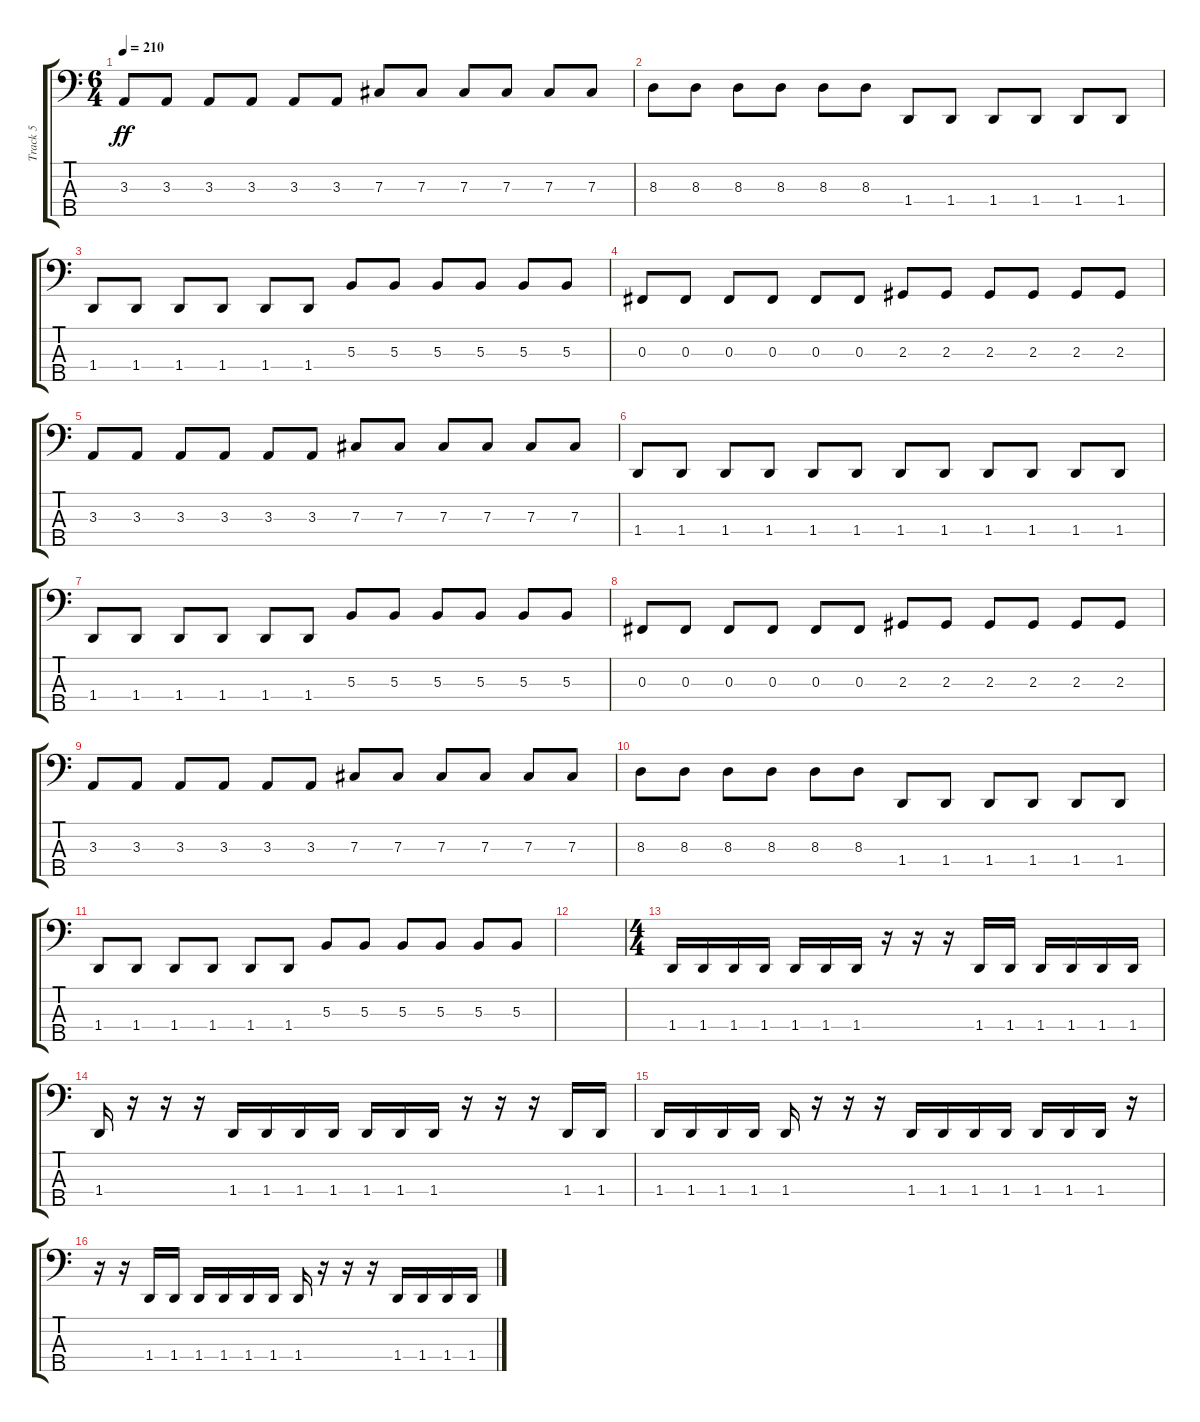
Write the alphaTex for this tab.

\track ("Track 5" "Track 5") {instrument electricbassfinger}
\staff {score tabs}
\tuning (E2 B1 Gb1 Db1 Gb0) {hide}
\ts (6 4)
\tempo 210
\clef f4
\ks c
3.3.8{dy ff} 3.3.8 3.3.8 3.3.8 3.3.8 3.3.8 7.3.8 7.3.8 7.3.8 7.3.8 7.3.8 7.3.8 |
8.3.8 8.3.8 8.3.8 8.3.8 8.3.8 8.3.8 1.4.8 1.4.8 1.4.8 1.4.8 1.4.8 1.4.8 |
1.4.8 1.4.8 1.4.8 1.4.8 1.4.8 1.4.8 5.3.8 5.3.8 5.3.8 5.3.8 5.3.8 5.3.8 |
0.3.8 0.3.8 0.3.8 0.3.8 0.3.8 0.3.8 2.3.8 2.3.8 2.3.8 2.3.8 2.3.8 2.3.8 |
3.3.8 3.3.8 3.3.8 3.3.8 3.3.8 3.3.8 7.3.8 7.3.8 7.3.8 7.3.8 7.3.8 7.3.8 |
1.4.8 1.4.8 1.4.8 1.4.8 1.4.8 1.4.8 1.4.8 1.4.8 1.4.8 1.4.8 1.4.8 1.4.8 |
1.4.8 1.4.8 1.4.8 1.4.8 1.4.8 1.4.8 5.3.8 5.3.8 5.3.8 5.3.8 5.3.8 5.3.8 |
0.3.8 0.3.8 0.3.8 0.3.8 0.3.8 0.3.8 2.3.8 2.3.8 2.3.8 2.3.8 2.3.8 2.3.8 |
3.3.8 3.3.8 3.3.8 3.3.8 3.3.8 3.3.8 7.3.8 7.3.8 7.3.8 7.3.8 7.3.8 7.3.8 |
8.3.8 8.3.8 8.3.8 8.3.8 8.3.8 8.3.8 1.4.8 1.4.8 1.4.8 1.4.8 1.4.8 1.4.8 |
1.4.8 1.4.8 1.4.8 1.4.8 1.4.8 1.4.8 5.3.8 5.3.8 5.3.8 5.3.8 5.3.8 5.3.8 |
|
\ts (4 4)
1.4.16 1.4.16 1.4.16 1.4.16 1.4.16 1.4.16 1.4.16 r.16 r.16 r.16 1.4.16 1.4.16 1.4.16 1.4.16 1.4.16 1.4.16 |
1.4.16 r.16 r.16 r.16 1.4.16 1.4.16 1.4.16 1.4.16 1.4.16 1.4.16 1.4.16 r.16 r.16 r.16 1.4.16 1.4.16 |
1.4.16 1.4.16 1.4.16 1.4.16 1.4.16 r.16 r.16 r.16 1.4.16 1.4.16 1.4.16 1.4.16 1.4.16 1.4.16 1.4.16 r.16 |
r.16 r.16 1.4.16 1.4.16 1.4.16 1.4.16 1.4.16 1.4.16 1.4.16 r.16 r.16 r.16 1.4.16 1.4.16 1.4.16 1.4.16
